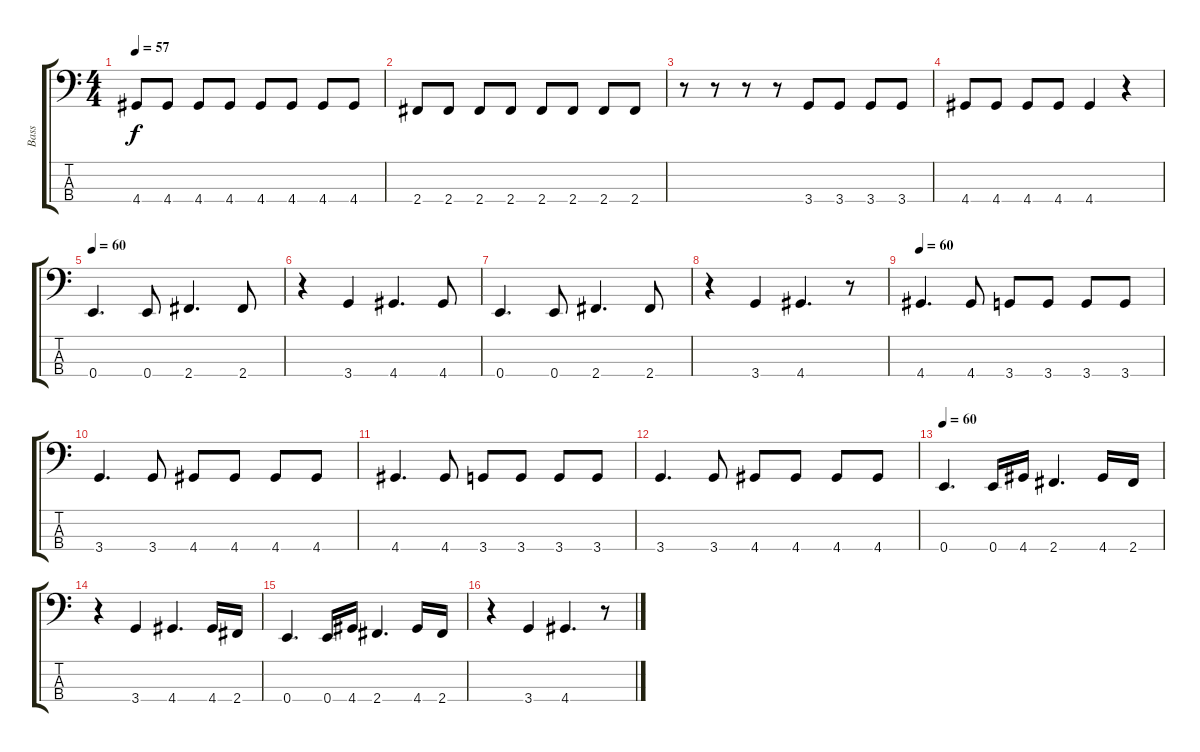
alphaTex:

\track ("Bass" "Bass") {instrument electricbasspick}
\staff {score tabs}
\tuning (G2 D2 A1 E1) {hide}
\ts (4 4)
\tempo 57
\clef f4
\ks c
4.4.8{dy f} 4.4.8 4.4.8 4.4.8 4.4.8 4.4.8 4.4.8 4.4.8 |
2.4.8 2.4.8 2.4.8 2.4.8 2.4.8 2.4.8 2.4.8 2.4.8 |
r.8 r.8 r.8 r.8 3.4.8 3.4.8 3.4.8 3.4.8 |
4.4.8 4.4.8 4.4.8 4.4.8 4.4.4 r.4 |
\tempo 60
0.4.4{d} 0.4.8 2.4.4{d} 2.4.8 |
r.4 3.4.4 4.4.4{d} 4.4.8 |
0.4.4{d} 0.4.8 2.4.4{d} 2.4.8 |
r.4 3.4.4 4.4.4{d} r.8 |
\tempo 60
4.4.4{d} 4.4.8 3.4.8 3.4.8 3.4.8 3.4.8 |
3.4.4{d} 3.4.8 4.4.8 4.4.8 4.4.8 4.4.8 |
4.4.4{d} 4.4.8 3.4.8 3.4.8 3.4.8 3.4.8 |
3.4.4{d} 3.4.8 4.4.8 4.4.8 4.4.8 4.4.8 |
\tempo 60
0.4.4{d} 0.4.16 4.4.16 2.4.4{d} 4.4.16 2.4.16 |
r.4 3.4.4 4.4.4{d} 4.4.16 2.4.16 |
0.4.4{d} 0.4.16 4.4.16 2.4.4{d} 4.4.16 2.4.16 |
r.4 3.4.4 4.4.4{d} r.8
